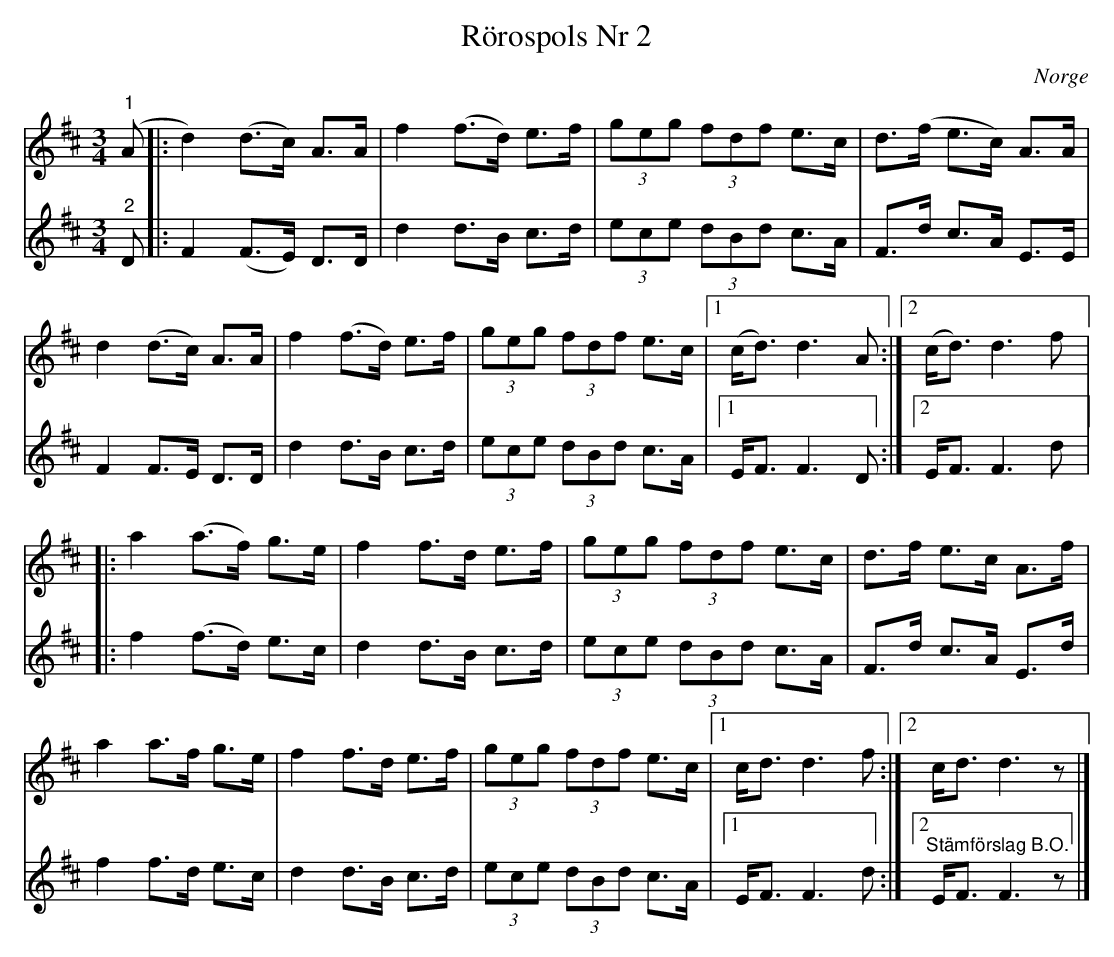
X:1
T:Rörospols Nr 2
O:Norge
L:1/8
M:3/4
K:D
V:1
"^1" (A |: d2) (d>c) A>A | f2 (f>d) e>f | (3geg (3fdf e>c | d>(f e>c) A>A |
d2 (d>c) A>A | f2 (f>d) e>f | (3geg (3fdf e>c |1 (c<d) d3 A :|2 (c<d) d3 f |:
a2 (a>f) g>e | f2 f>d e>f | (3geg (3fdf e>c | d>f e>c A>f |
a2 a>f g>e | f2 f>d e>f | (3geg (3fdf e>c |1 c<d d3 f :|2 c<d d3 z |]
V:2
"^2" D |: F2 (F>E) D>D | d2 d>B c>d | (3ece (3dBd c>A | F>d c>A E>E |
F2 F>E D>D | d2 d>B c>d | (3ece (3dBd c>A |1 E<F F3 D :|2 E<F F3 d |:
f2 (f>d) e>c | d2 d>B c>d | (3ece (3dBd c>A | F>d c>A E>d |
f2 f>d e>c | d2 d>B c>d | (3ece (3dBd c>A |1 E<F F3 d :|2 "^Stämförslag B.O." E<F F3 z |]
